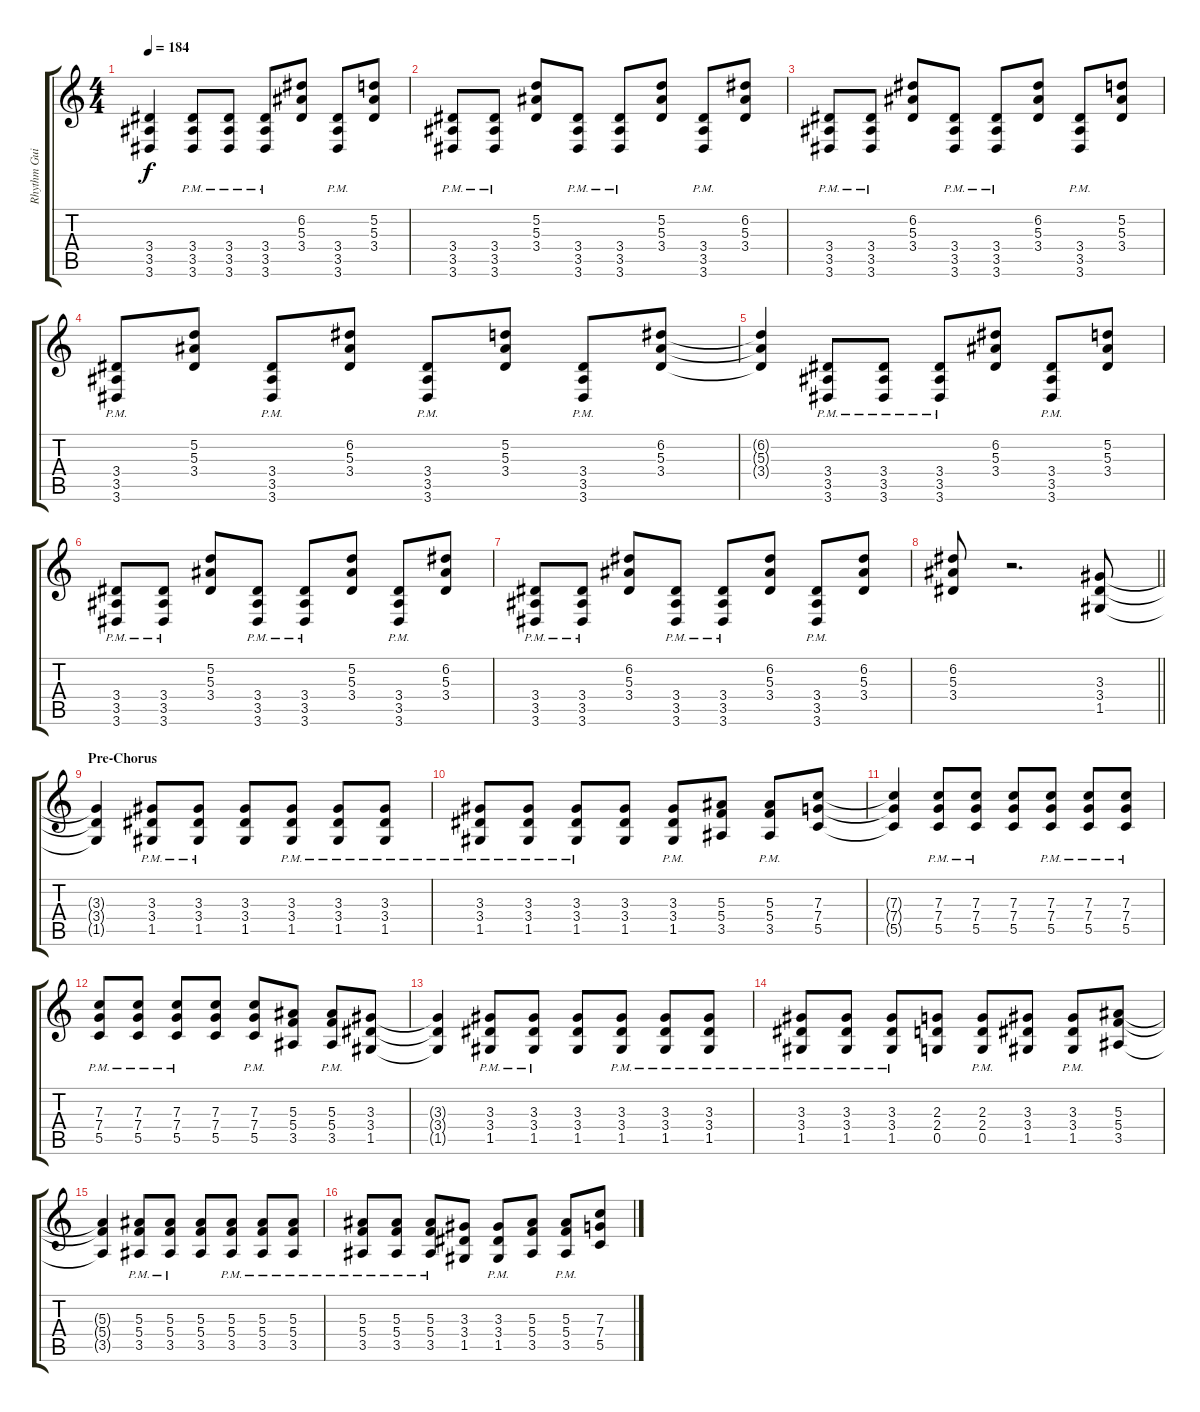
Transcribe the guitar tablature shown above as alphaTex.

\track ("Rhythm Guitar" "Rhythm Gui") {instrument electricguitarclean}
\staff {score tabs}
\tuning (D4 A3 F3 C3 G2 C2) {hide}
\ts (4 4)
\tempo 184
\clef g2
\ks c
(3.4{t} 3.5{t} 3.6{t}).4{dy f} (3.4{pm} 3.5{pm} 3.6{pm}).8 (3.4{pm} 3.5{pm} 3.6{pm}).8 (3.4{pm} 3.5{pm} 3.6{pm}).8 (6.2 5.3 3.4).8 (3.4{pm} 3.5{pm} 3.6{pm}).8 (5.2 5.3 3.4).8 |
(3.4{pm} 3.5{pm} 3.6{pm}).8 (3.4{pm} 3.5{pm} 3.6{pm}).8 (5.2 5.3 3.4).8 (3.4{pm} 3.5{pm} 3.6{pm}).8 (3.4{pm} 3.5{pm} 3.6{pm}).8 (5.2 5.3 3.4).8 (3.4{pm} 3.5{pm} 3.6{pm}).8 (6.2 5.3 3.4).8 |
(3.4{pm} 3.5{pm} 3.6{pm}).8 (3.4{pm} 3.5{pm} 3.6{pm}).8 (6.2 5.3 3.4).8 (3.4{pm} 3.5{pm} 3.6{pm}).8 (3.4{pm} 3.5{pm} 3.6{pm}).8 (6.2 5.3 3.4).8 (3.4{pm} 3.5{pm} 3.6{pm}).8 (5.2 5.3 3.4).8 |
(3.4{pm} 3.5{pm} 3.6{pm}).8 (5.2 5.3 3.4).8 (3.4{pm} 3.5{pm} 3.6{pm}).8 (6.2 5.3 3.4).8 (3.4{pm} 3.5{pm} 3.6{pm}).8 (5.2 5.3 3.4).8 (3.4{pm} 3.5{pm} 3.6{pm}).8 (6.2 5.3 3.4).8 |
(6.2{t} 5.3{t} 3.4{t}).4 (3.4{pm} 3.5{pm} 3.6{pm}).8 (3.4{pm} 3.5{pm} 3.6{pm}).8 (3.4{pm} 3.5{pm} 3.6{pm}).8 (6.2 5.3 3.4).8 (3.4{pm} 3.5{pm} 3.6{pm}).8 (5.2 5.3 3.4).8 |
(3.4{pm} 3.5{pm} 3.6{pm}).8 (3.4{pm} 3.5{pm} 3.6{pm}).8 (5.2 5.3 3.4).8 (3.4{pm} 3.5{pm} 3.6{pm}).8 (3.4{pm} 3.5{pm} 3.6{pm}).8 (5.2 5.3 3.4).8 (3.4{pm} 3.5{pm} 3.6{pm}).8 (6.2 5.3 3.4).8 |
(3.4{pm} 3.5{pm} 3.6{pm}).8 (3.4{pm} 3.5{pm} 3.6{pm}).8 (6.2 5.3 3.4).8 (3.4{pm} 3.5{pm} 3.6{pm}).8 (3.4{pm} 3.5{pm} 3.6{pm}).8 (6.2 5.3 3.4).8 (3.4{pm} 3.5{pm} 3.6{pm}).8 (6.2 5.3 3.4).8 |
\barLineRight lightlight
(6.2 5.3 3.4).8 r.2{d} (3.3 3.4 1.5).8 |
\section ("" "Pre-Chorus")
(3.3{t} 3.4{t} 1.5{t}).4 (3.3{pm} 3.4{pm} 1.5{pm}).8 (3.3{pm} 3.4{pm} 1.5{pm}).8 (3.3 3.4 1.5).8 (3.3{pm} 3.4{pm} 1.5{pm}).8 (3.3{pm} 3.4{pm} 1.5{pm}).8 (3.3{pm} 3.4{pm} 1.5{pm}).8 |
(3.3{pm} 3.4{pm} 1.5{pm}).8 (3.3{pm} 3.4{pm} 1.5{pm}).8 (3.3{pm} 3.4{pm} 1.5{pm}).8 (3.3 3.4 1.5).8 (3.3{pm} 3.4{pm} 1.5{pm}).8 (5.3 5.4 3.5).8 (5.3{pm} 5.4{pm} 3.5{pm}).8 (7.3 7.4 5.5).8 |
(7.3{t} 7.4{t} 5.5{t}).4 (7.3{pm} 7.4{pm} 5.5{pm}).8 (7.3{pm} 7.4{pm} 5.5{pm}).8 (7.3 7.4 5.5).8 (7.3{pm} 7.4{pm} 5.5{pm}).8 (7.3{pm} 7.4{pm} 5.5{pm}).8 (7.3{pm} 7.4{pm} 5.5{pm}).8 |
(7.3{pm} 7.4{pm} 5.5{pm}).8 (7.3{pm} 7.4{pm} 5.5{pm}).8 (7.3{pm} 7.4{pm} 5.5{pm}).8 (7.3 7.4 5.5).8 (7.3{pm} 7.4{pm} 5.5{pm}).8 (5.3 5.4 3.5).8 (5.3{pm} 5.4{pm} 3.5{pm}).8 (3.3 3.4 1.5).8 |
(3.3{t} 3.4{t} 1.5{t}).4 (3.3{pm} 3.4{pm} 1.5{pm}).8 (3.3{pm} 3.4{pm} 1.5{pm}).8 (3.3 3.4 1.5).8 (3.3{pm} 3.4{pm} 1.5{pm}).8 (3.3{pm} 3.4{pm} 1.5{pm}).8 (3.3{pm} 3.4{pm} 1.5{pm}).8 |
(3.3{pm} 3.4{pm} 1.5{pm}).8 (3.3{pm} 3.4{pm} 1.5{pm}).8 (3.3{pm} 3.4{pm} 1.5{pm}).8 (2.3 2.4 0.5).8 (2.3{pm} 2.4{pm} 0.5{pm}).8 (3.3 3.4 1.5).8 (3.3{pm} 3.4{pm} 1.5{pm}).8 (5.3 5.4 3.5).8 |
(5.3{t} 5.4{t} 3.5{t}).4 (5.3{pm} 5.4{pm} 3.5{pm}).8 (5.3{pm} 5.4{pm} 3.5{pm}).8 (5.3 5.4 3.5).8 (5.3{pm} 5.4{pm} 3.5{pm}).8 (5.3{pm} 5.4{pm} 3.5{pm}).8 (5.3{pm} 5.4{pm} 3.5{pm}).8 |
(5.3{pm} 5.4{pm} 3.5{pm}).8 (5.3{pm} 5.4{pm} 3.5{pm}).8 (5.3{pm} 5.4{pm} 3.5{pm}).8 (3.3 3.4 1.5).8 (3.3{pm} 3.4{pm} 1.5{pm}).8 (5.3 5.4 3.5).8 (5.3{pm} 5.4{pm} 3.5{pm}).8 (7.3 7.4 5.5).8
